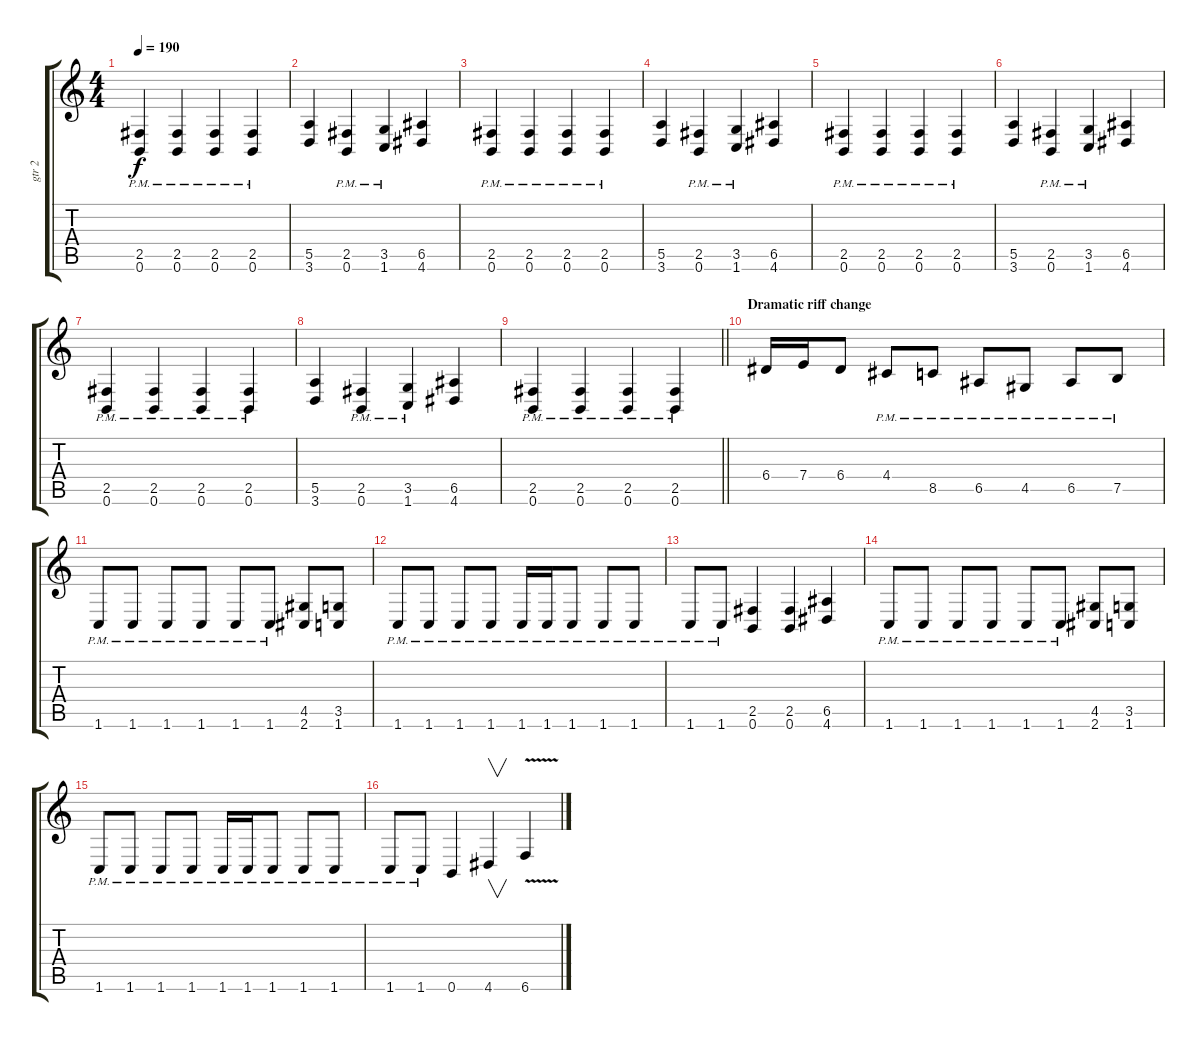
\track ("gtr 2" "gtr 2") {instrument overdrivenguitar}
\staff {score tabs}
\tuning (B3 Gb3 D3 A2 E2 B1) {hide}
\ts (4 4)
\tempo 190
\clef g2
\ks c
(2.5{pm} 0.6{pm}).4{dy f} (2.5{pm} 0.6{pm}).4 (2.5{pm} 0.6{pm}).4 (2.5{pm} 0.6{pm}).4 |
(5.5 3.6).4 (2.5{pm} 0.6{pm}).4 (3.5{pm} 1.6{pm}).4 (6.5 4.6).4 |
(2.5{pm} 0.6{pm}).4 (2.5{pm} 0.6{pm}).4 (2.5{pm} 0.6{pm}).4 (2.5{pm} 0.6{pm}).4 |
(5.5 3.6).4 (2.5{pm} 0.6{pm}).4 (3.5{pm} 1.6{pm}).4 (6.5 4.6).4 |
(2.5{pm} 0.6{pm}).4 (2.5{pm} 0.6{pm}).4 (2.5{pm} 0.6{pm}).4 (2.5{pm} 0.6{pm}).4 |
(5.5 3.6).4 (2.5{pm} 0.6{pm}).4 (3.5{pm} 1.6{pm}).4 (6.5 4.6).4 |
(2.5{pm} 0.6{pm}).4 (2.5{pm} 0.6{pm}).4 (2.5{pm} 0.6{pm}).4 (2.5{pm} 0.6{pm}).4 |
(5.5 3.6).4 (2.5{pm} 0.6{pm}).4 (3.5{pm} 1.6{pm}).4 (6.5 4.6).4 |
\barLineRight lightlight
(2.5{pm} 0.6{pm}).4 (2.5{pm} 0.6{pm}).4 (2.5{pm} 0.6{pm}).4 (2.5{pm} 0.6{pm}).4 |
\section ("" "Dramatic riff change")
6.4.16 7.4.16 6.4.8 4.4{pm}.8 8.5{pm}.8 6.5{pm}.8 4.5{pm}.8 6.5{pm}.8 7.5{pm}.8 |
1.6{pm}.8 1.6{pm}.8 1.6{pm}.8 1.6{pm}.8 1.6{pm}.8 1.6{pm}.8 (4.5 2.6).8 (3.5 1.6).8 |
1.6{pm}.8 1.6{pm}.8 1.6{pm}.8 1.6{pm}.8 1.6{pm}.16 1.6{pm}.16 1.6{pm}.8 1.6{pm}.8 1.6{pm}.8 |
1.6{pm}.8 1.6{pm}.8 (2.5 0.6).4 (2.5 0.6).4 (6.5 4.6).4 |
1.6{pm}.8 1.6{pm}.8 1.6{pm}.8 1.6{pm}.8 1.6{pm}.8 1.6{pm}.8 (4.5 2.6).8 (3.5 1.6).8 |
1.6{pm}.8 1.6{pm}.8 1.6{pm}.8 1.6{pm}.8 1.6{pm}.16 1.6{pm}.16 1.6{pm}.8 1.6{pm}.8 1.6{pm}.8 |
1.6{pm}.8 1.6{pm}.8 0.6.4 4.6.4{v} 6.6{v}.4
